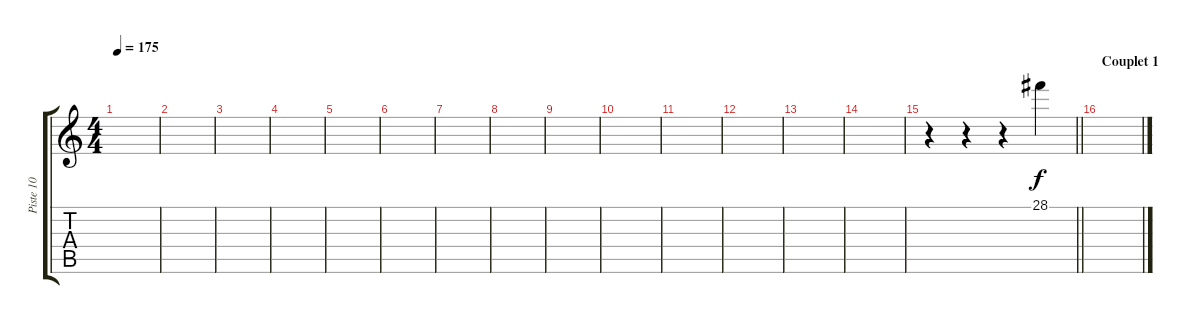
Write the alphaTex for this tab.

\track ("Piste 10" "Piste 10") {instrument violin}
\staff {score tabs}
\tuning (D4 A3 F3 C3 G2 C2) {hide}
\ts (4 4)
\tempo 175
\clef g2
\ks c
|
|
|
|
|
|
|
|
|
|
|
|
|
|
\barLineRight lightlight
r.4{instrument celesta} r.4 r.4 28.1.4 |
\section ("" "Couplet 1")
